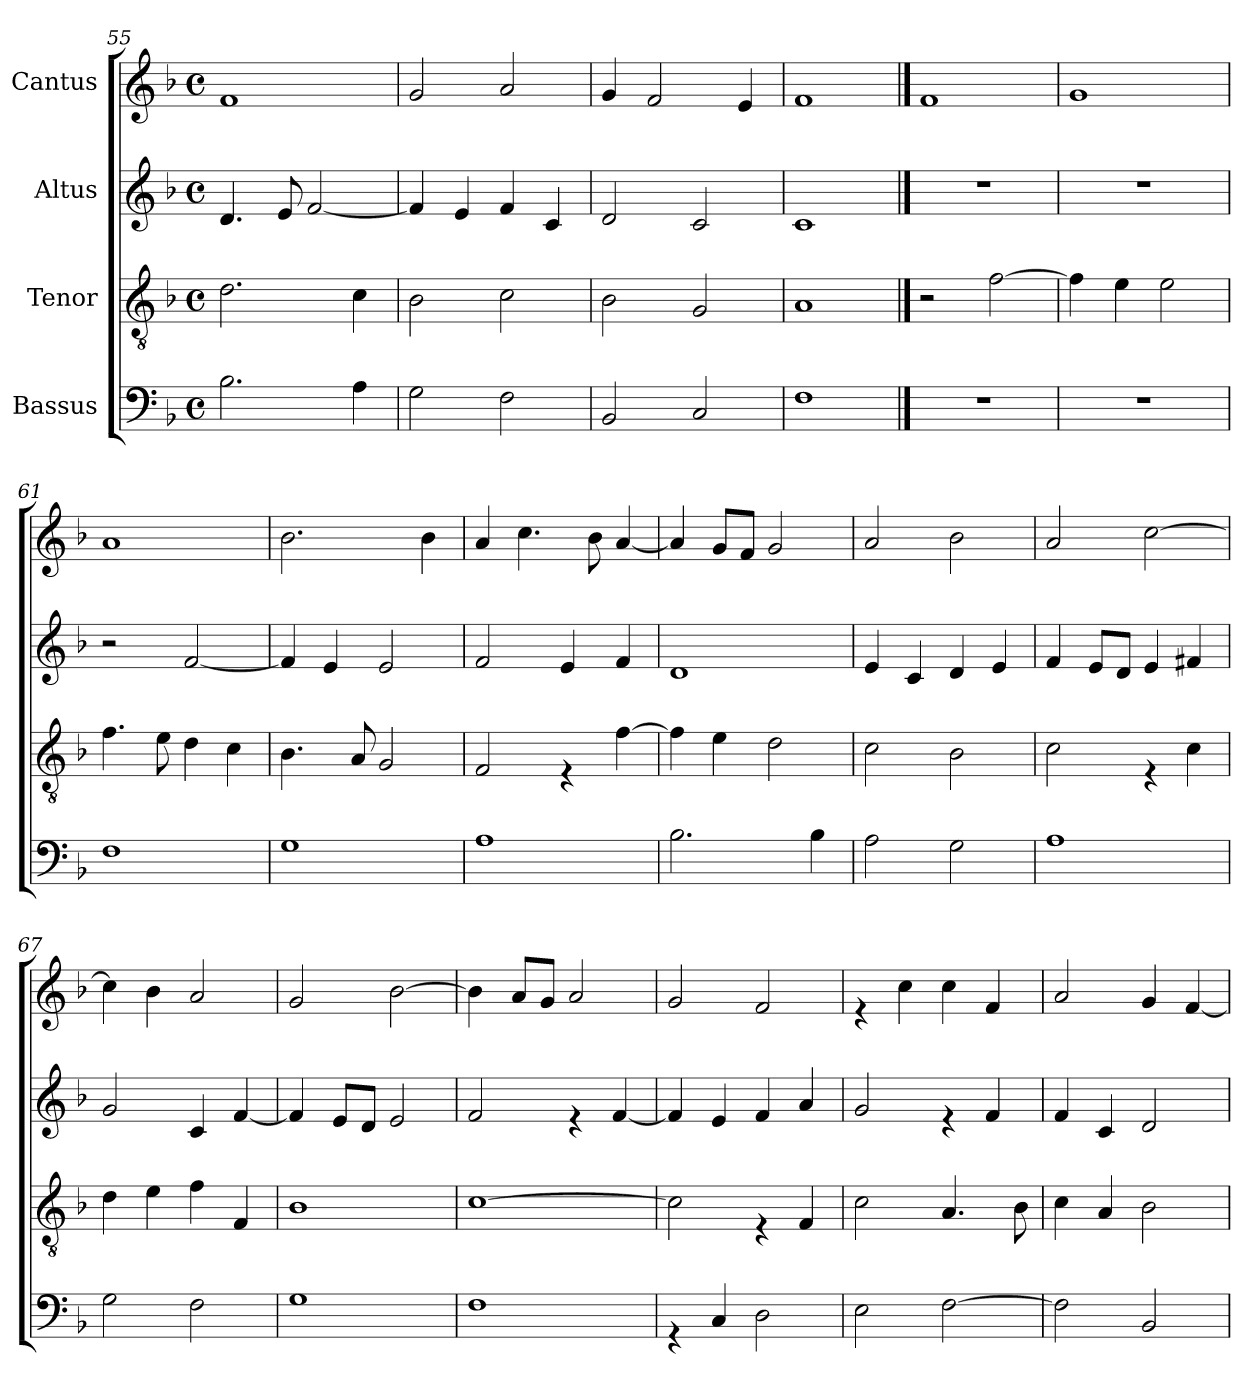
**kern	**kern	**kern	**kern
*part4	*part3	*part2	*part1
*staff4	*staff3	*staff2	*staff1
*I"Bassus	*I"Tenor	*I"Altus	*I"Cantus
*clefF4	*clefGv2	*clefG2	*clefG2
*k[b-]	*k[b-]	*k[b-]	*k[b-]
*F:	*F:	*F:	*F:
*M4/4	*M4/4	*M4/4	*M4/4
*met(c)	*met(c)	*met(c)	*met(c)
=55	=55	=55	=55
2.B-\	2.d\	4.d/	1f
.	.	8e/	.
.	.	[<2f/	.
4A\	4c\	.	.
=56	=56	=56	=56
2G\	2B-\	4f/]	2g/
.	.	4e/	.
2F\	2c\	4f/	2a/
.	.	4c/	.
=57	=57	=57	=57
2BB-/	2B-\	2d/	4g/
.	.	.	2f/
2C/	2G/	2c/	.
.	.	.	4e/
=58	=58	=58	=58
1F	1A	1c	1f
!!LO:LB:g=z
==59	==59	==59	==59
1r	2r	1r	1f
.	[>2f\	.	.
=60	=60	=60	=60
1r	4f\]	1r	1g
.	4e\	.	.
.	2e\	.	.
=61	=61	=61	=61
1F	4.f\	2r	1a
.	8e\	.	.
.	4d\	[<2f/	.
.	4c\	.	.
=62	=62	=62	=62
1G	4.B-\	4f/]	2.b-\
.	.	4e/	.
.	8A/	.	.
.	2G/	2e/	.
.	.	.	4b-\
=63	=63	=63	=63
1A	2F/	2f/	4a/
.	.	.	4.cc\
.	4rE	4e/	.
.	.	.	8b-\
.	[>4f\	4f/	[<4a/
=64	=64	=64	=64
2.B-\	4f\]	1d	4a/]
.	4e\	.	8g/L
.	.	.	8f/J
.	2d\	.	2g/
4B-\	.	.	.
!!LO:PB:g=z
=65	=65	=65	=65
2A\	2c\	4e/	2a/
.	.	4c/	.
2G\	2B-\	4d/	2b-\
.	.	4e/	.
=66	=66	=66	=66
1A	2c\	4f/	2a/
.	.	8e/L	.
.	.	8d/J	.
.	4rE	4e/	[>2cc\
.	4c\	4f#X/	.
=67	=67	=67	=67
2G\	4d\	2g/	4cc\]
.	4e\	.	4b-\
2F\	4f\	4c/	2a/
.	4F/	[<4f/	.
=68	=68	=68	=68
1G	1B-	4f/]	2g/
.	.	8e/L	.
.	.	8d/J	.
.	.	2e/	[>2b-\
=69	=69	=69	=69
1F	[>1c	2f/	4b-\]
.	.	.	8a/L
.	.	.	8g/J
.	.	4re	2a/
.	.	[<4f/	.
=70	=70	=70	=70
4rGG	2c\]	4f/]	2g/
4C/	.	4e/	.
2D\	4rE	4f/	2f/
.	4F/	4a/	.
!!LO:LB:g=z
=71	=71	=71	=71
2E\	2c\	2g/	4re
.	.	.	4cc\
[>2F\	4.A/	4re	4cc\
.	.	4f/	4f/
.	8B-\	.	.
=72	=72	=72	=72
2F\]	4c\	4f/	2a/
.	4A/	4c/	.
2BB-/	2B-\	2d/	4g/
.	.	.	[<4f/
=	=	=	=
*-	*-	*-	*-
